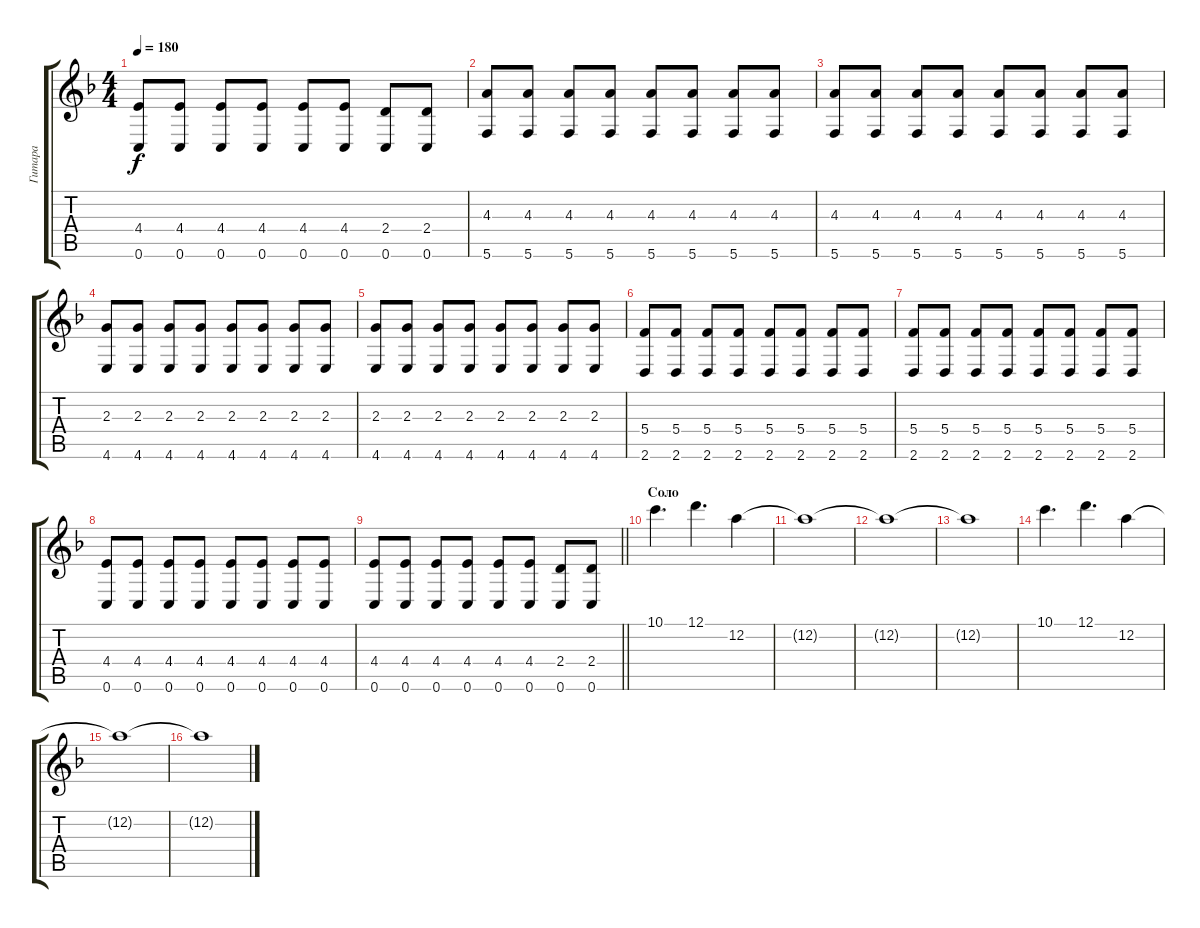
\track ("Гитара" "Гитара") {instrument distortionguitar}
\staff {score tabs}
\tuning (D4 A3 F3 C3 G2 C2) {hide}
\ts (4 4)
\tempo 180
\clef g2
\ks dminor
(4.4 0.6).8{dy f} (4.4 0.6).8 (4.4 0.6).8 (4.4 0.6).8 (4.4 0.6).8 (4.4 0.6).8 (2.4 0.6).8 (2.4 0.6).8 |
(4.3 5.6).8 (4.3 5.6).8 (4.3 5.6).8 (4.3 5.6).8 (4.3 5.6).8 (4.3 5.6).8 (4.3 5.6).8 (4.3 5.6).8 |
(4.3 5.6).8 (4.3 5.6).8 (4.3 5.6).8 (4.3 5.6).8 (4.3 5.6).8 (4.3 5.6).8 (4.3 5.6).8 (4.3 5.6).8 |
(2.3 4.6).8 (2.3 4.6).8 (2.3 4.6).8 (2.3 4.6).8 (2.3 4.6).8 (2.3 4.6).8 (2.3 4.6).8 (2.3 4.6).8 |
(2.3 4.6).8 (2.3 4.6).8 (2.3 4.6).8 (2.3 4.6).8 (2.3 4.6).8 (2.3 4.6).8 (2.3 4.6).8 (2.3 4.6).8 |
(5.4 2.6).8 (5.4 2.6).8 (5.4 2.6).8 (5.4 2.6).8 (5.4 2.6).8 (5.4 2.6).8 (5.4 2.6).8 (5.4 2.6).8 |
(5.4 2.6).8 (5.4 2.6).8 (5.4 2.6).8 (5.4 2.6).8 (5.4 2.6).8 (5.4 2.6).8 (5.4 2.6).8 (5.4 2.6).8 |
(4.4 0.6).8 (4.4 0.6).8 (4.4 0.6).8 (4.4 0.6).8 (4.4 0.6).8 (4.4 0.6).8 (4.4 0.6).8 (4.4 0.6).8 |
\barLineRight lightlight
(4.4 0.6).8 (4.4 0.6).8 (4.4 0.6).8 (4.4 0.6).8 (4.4 0.6).8 (4.4 0.6).8 (2.4 0.6).8 (2.4 0.6).8 |
\section ("" "Соло")
10.1.4{d} 12.1.4{d} 12.2.4 |
12.2{t}.1 |
12.2{t}.1 |
12.2{t}.1 |
10.1.4{d} 12.1.4{d} 12.2.4 |
12.2{t}.1 |
12.2{t}.1
